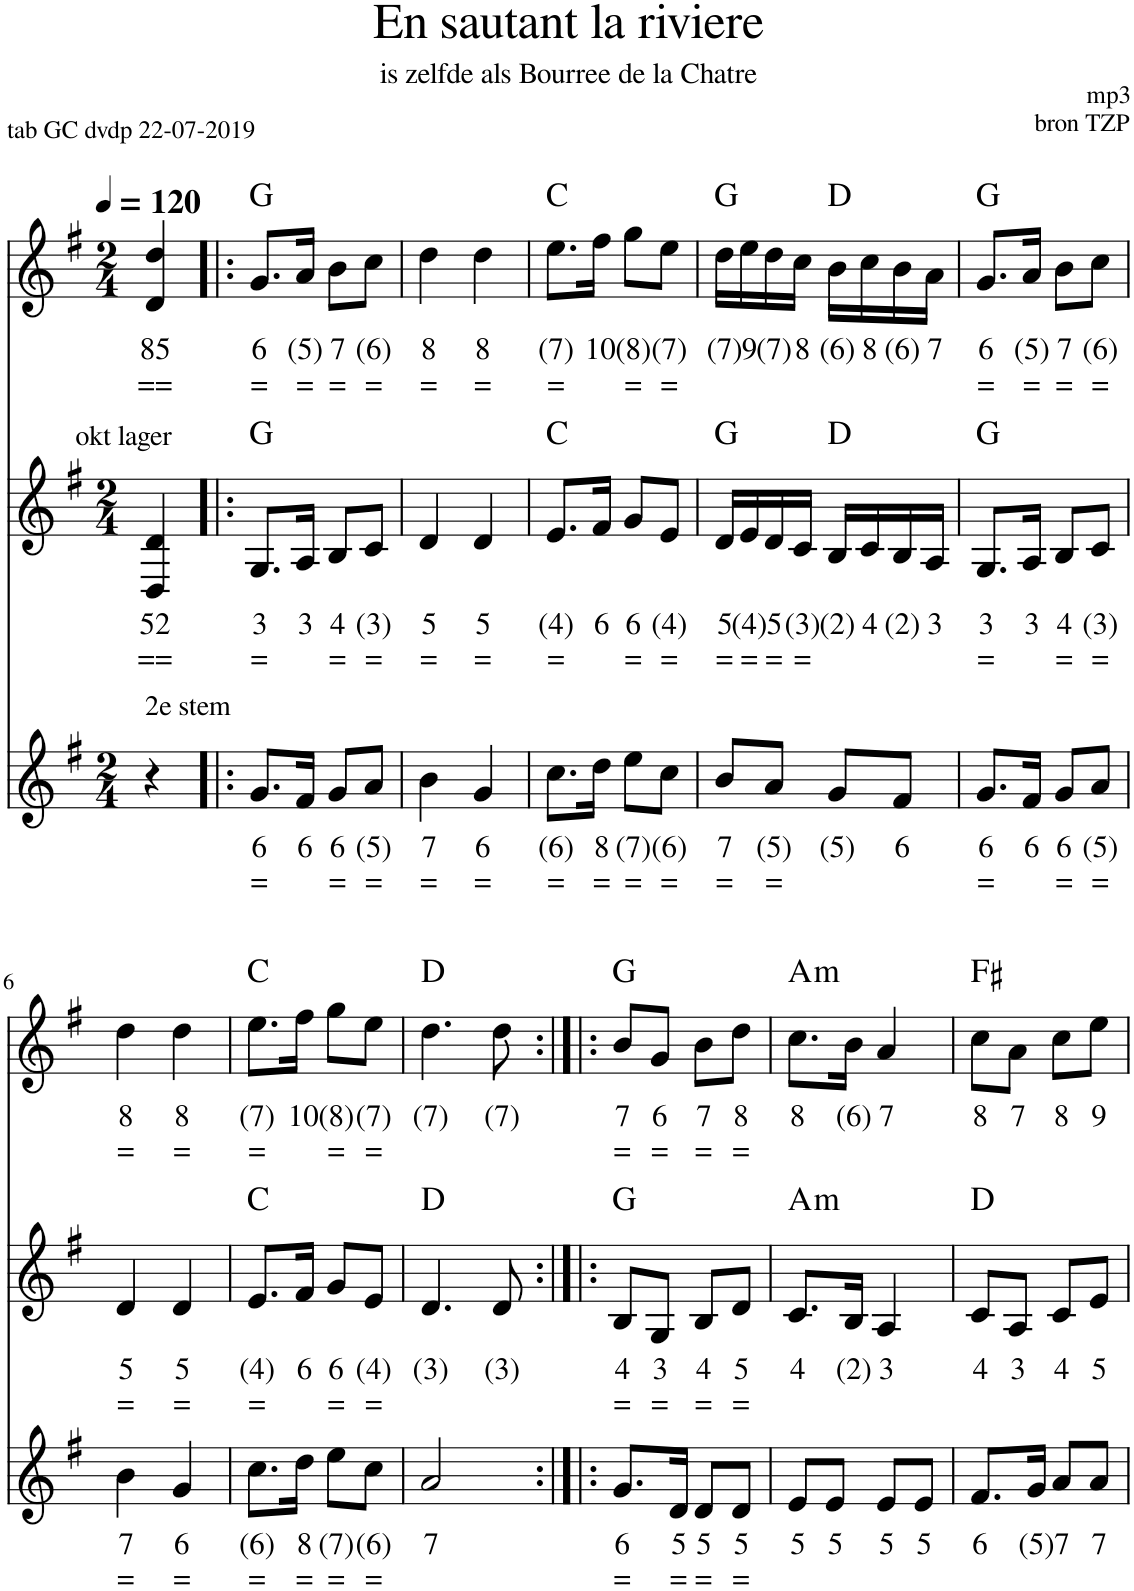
**kern	**text	**text	**kern	**text	**text	**harte	**kern	**text	**text	**harte
*part3	*part3	*part3	*part2	*part2	*part2	*part2	*part1	*part1	*part1	*part1
*staff3	*staff3	*staff3	*staff2	*staff2	*staff2	*	*staff1	*staff1	*staff1	*
*I"Stem	*	*	*I"Stem	*	*	*	*I"Accordeon, Melody	*	*	*
*	*	*	*	*	*	*	*I'Acc	*	*	*
*clefG2	*	*	*clefG2	*	*	*	*clefG2	*	*	*
*k[f#]	*	*	*k[f#]	*	*	*	*k[f#]	*	*	*
*M2/4	*	*	*M2/4	*	*	*	*M2/4	*	*	*
*MM120	*	*	*MM120	*	*	*	*MM120	*	*	*
=	=	=	=	=	=	=	=	=	=	=
!	!	!	!LO:TX:a:t=okt lager	!	!	!	!	!	!	!
!LO:TX:a:t=2e stem	!	!	!	!	!	!	!	!	!	!
!	!	!	!	!LO:LY:b	!LO:LY:b	!	!	!LO:LY:b	!LO:LY:b	!
4r	.	.	4D/ 4d/	52	==	.	4d/ 4dd/	85	==	.
=1!|:	=1!|:	=1!|:	=1!|:	=1!|:	=1!|:	=1!|:	=1!|:	=1!|:	=1!|:	=1!|:
!	!LO:LY:b	!LO:LY:b	!	!LO:LY:b	!LO:LY:b	!	!	!LO:LY:b	!LO:LY:b	!
8.g/L	6	=	8.G/L	3	=	G:maj	8.g/L	6	=	G:maj
!	!LO:LY:b	!	!	!LO:LY:b	!	!	!	!LO:LY:b	!LO:LY:b	!
16f#/Jk	6	.	16A/Jk	3	.	.	16a/Jk	(5)	=	.
!	!LO:LY:b	!LO:LY:b	!	!LO:LY:b	!LO:LY:b	!	!	!LO:LY:b	!LO:LY:b	!
8g/L	6	=	8B/L	4	=	.	8b\L	7	=	.
!	!LO:LY:b	!LO:LY:b	!	!LO:LY:b	!LO:LY:b	!	!	!LO:LY:b	!LO:LY:b	!
8a/J	(5)	=	8c/J	(3)	=	.	8cc\J	(6)	=	.
=2	=2	=2	=2	=2	=2	=2	=2	=2	=2	=2
!	!LO:LY:b	!LO:LY:b	!	!LO:LY:b	!LO:LY:b	!	!	!LO:LY:b	!LO:LY:b	!
4b\	7	=	4d/	5	=	.	4dd\	8	=	.
!	!LO:LY:b	!LO:LY:b	!	!LO:LY:b	!LO:LY:b	!	!	!LO:LY:b	!LO:LY:b	!
4g/	6	=	4d/	5	=	.	4dd\	8	=	.
=3	=3	=3	=3	=3	=3	=3	=3	=3	=3	=3
!	!LO:LY:b	!LO:LY:b	!	!LO:LY:b	!LO:LY:b	!	!	!LO:LY:b	!LO:LY:b	!
8.cc\L	(6)	=	8.e/L	(4)	=	C:maj	8.ee\L	(7)	=	C:maj
!	!LO:LY:b	!LO:LY:b	!	!LO:LY:b	!	!	!	!LO:LY:b	!	!
16dd\Jk	8	=	16f#/Jk	6	.	.	16ff#\Jk	10	.	.
!	!LO:LY:b	!LO:LY:b	!	!LO:LY:b	!LO:LY:b	!	!	!LO:LY:b	!LO:LY:b	!
8ee\L	(7)	=	8g/L	6	=	.	8gg\L	(8)	=	.
!	!LO:LY:b	!LO:LY:b	!	!LO:LY:b	!LO:LY:b	!	!	!LO:LY:b	!LO:LY:b	!
8cc\J	(6)	=	8e/J	(4)	=	.	8ee\J	(7)	=	.
=4	=4	=4	=4	=4	=4	=4	=4	=4	=4	=4
!	!LO:LY:b	!LO:LY:b	!	!LO:LY:b	!LO:LY:b	!	!	!LO:LY:b	!	!
8b/L	7	=	16d/LL	5	=	G:maj	16dd\LL	(7)	.	G:maj
!	!	!	!	!LO:LY:b	!LO:LY:b	!	!	!LO:LY:b	!	!
.	.	.	16e/	(4)	=	.	16ee\	9	.	.
!	!LO:LY:b	!LO:LY:b	!	!LO:LY:b	!LO:LY:b	!	!	!LO:LY:b	!	!
8a/J	(5)	=	16d/	5	=	.	16dd\	(7)	.	.
!	!	!	!	!LO:LY:b	!LO:LY:b	!	!	!LO:LY:b	!	!
.	.	.	16c/JJ	(3)	=	.	16cc\JJ	8	.	.
!	!LO:LY:b	!	!	!LO:LY:b	!	!	!	!LO:LY:b	!	!
8g/L	(5)	.	16B/LL	(2)	.	D:maj	16b\LL	(6)	.	D:maj
!	!	!	!	!LO:LY:b	!	!	!	!LO:LY:b	!	!
.	.	.	16c/	4	.	.	16cc\	8	.	.
!	!LO:LY:b	!	!	!LO:LY:b	!	!	!	!LO:LY:b	!	!
8f#/J	6	.	16B/	(2)	.	.	16b\	(6)	.	.
!	!	!	!	!LO:LY:b	!	!	!	!LO:LY:b	!	!
.	.	.	16A/JJ	3	.	.	16a\JJ	7	.	.
=5	=5	=5	=5	=5	=5	=5	=5	=5	=5	=5
!	!LO:LY:b	!LO:LY:b	!	!LO:LY:b	!LO:LY:b	!	!	!LO:LY:b	!LO:LY:b	!
8.g/L	6	=	8.G/L	3	=	G:maj	8.g/L	6	=	G:maj
!	!LO:LY:b	!	!	!LO:LY:b	!	!	!	!LO:LY:b	!LO:LY:b	!
16f#/Jk	6	.	16A/Jk	3	.	.	16a/Jk	(5)	=	.
!	!LO:LY:b	!LO:LY:b	!	!LO:LY:b	!LO:LY:b	!	!	!LO:LY:b	!LO:LY:b	!
8g/L	6	=	8B/L	4	=	.	8b\L	7	=	.
!	!LO:LY:b	!LO:LY:b	!	!LO:LY:b	!LO:LY:b	!	!	!LO:LY:b	!LO:LY:b	!
8a/J	(5)	=	8c/J	(3)	=	.	8cc\J	(6)	=	.
!!LO:LB:g=z
=6	=6	=6	=6	=6	=6	=6	=6	=6	=6	=6
!	!LO:LY:b	!LO:LY:b	!	!LO:LY:b	!LO:LY:b	!	!	!LO:LY:b	!LO:LY:b	!
4b\	7	=	4d/	5	=	.	4dd\	8	=	.
!	!LO:LY:b	!LO:LY:b	!	!LO:LY:b	!LO:LY:b	!	!	!LO:LY:b	!LO:LY:b	!
4g/	6	=	4d/	5	=	.	4dd\	8	=	.
=7	=7	=7	=7	=7	=7	=7	=7	=7	=7	=7
!	!LO:LY:b	!LO:LY:b	!	!LO:LY:b	!LO:LY:b	!	!	!LO:LY:b	!LO:LY:b	!
8.cc\L	(6)	=	8.e/L	(4)	=	C:maj	8.ee\L	(7)	=	C:maj
!	!LO:LY:b	!LO:LY:b	!	!LO:LY:b	!	!	!	!LO:LY:b	!	!
16dd\Jk	8	=	16f#/Jk	6	.	.	16ff#\Jk	10	.	.
!	!LO:LY:b	!LO:LY:b	!	!LO:LY:b	!LO:LY:b	!	!	!LO:LY:b	!LO:LY:b	!
8ee\L	(7)	=	8g/L	6	=	.	8gg\L	(8)	=	.
!	!LO:LY:b	!LO:LY:b	!	!LO:LY:b	!LO:LY:b	!	!	!LO:LY:b	!LO:LY:b	!
8cc\J	(6)	=	8e/J	(4)	=	.	8ee\J	(7)	=	.
=8	=8	=8	=8	=8	=8	=8	=8	=8	=8	=8
!	!LO:LY:b	!	!	!LO:LY:b	!	!	!	!LO:LY:b	!	!
2a/	7	.	4.d/	(3)	.	D:maj	4.dd\	(7)	.	D:maj
!	!	!	!	!LO:LY:b	!	!	!	!LO:LY:b	!	!
.	.	.	8d/	(3)	.	.	8dd\	(7)	.	.
=9:|!|:	=9:|!|:	=9:|!|:	=9:|!|:	=9:|!|:	=9:|!|:	=9:|!|:	=9:|!|:	=9:|!|:	=9:|!|:	=9:|!|:
!	!LO:LY:b	!LO:LY:b	!	!LO:LY:b	!LO:LY:b	!	!	!LO:LY:b	!LO:LY:b	!
8.g/L	6	=	8B/L	4	=	G:maj	8b/L	7	=	G:maj
!	!	!	!	!LO:LY:b	!LO:LY:b	!	!	!LO:LY:b	!LO:LY:b	!
.	.	.	8G/J	3	=	.	8g/J	6	=	.
!	!LO:LY:b	!LO:LY:b	!	!	!	!	!	!	!	!
16d/Jk	5	=	.	.	.	.	.	.	.	.
!	!LO:LY:b	!LO:LY:b	!	!LO:LY:b	!LO:LY:b	!	!	!LO:LY:b	!LO:LY:b	!
8d/L	5	=	8B/L	4	=	.	8b\L	7	=	.
!	!LO:LY:b	!LO:LY:b	!	!LO:LY:b	!LO:LY:b	!	!	!LO:LY:b	!LO:LY:b	!
8d/J	5	=	8d/J	5	=	.	8dd\J	8	=	.
=10	=10	=10	=10	=10	=10	=10	=10	=10	=10	=10
!	!LO:LY:b	!	!	!LO:LY:b	!	!LO:H:kt=m	!	!LO:LY:b	!	!LO:H:kt=m
8e/L	5	.	8.c/L	4	.	A:min	8.cc\L	8	.	A:min
!	!LO:LY:b	!	!	!	!	!	!	!	!	!
8e/J	5	.	.	.	.	.	.	.	.	.
!	!	!	!	!LO:LY:b	!	!	!	!LO:LY:b	!	!
.	.	.	16B/Jk	(2)	.	.	16b\Jk	(6)	.	.
!	!LO:LY:b	!	!	!LO:LY:b	!	!	!	!LO:LY:b	!	!
8e/L	5	.	4A/	3	.	.	4a/	7	.	.
!	!LO:LY:b	!	!	!	!	!	!	!	!	!
8e/J	5	.	.	.	.	.	.	.	.	.
=11	=11	=11	=11	=11	=11	=11	=11	=11	=11	=11
!	!LO:LY:b	!	!	!LO:LY:b	!	!	!	!LO:LY:b	!	!
8.f#/L	6	.	8c/L	4	.	D:maj	8cc\L	8	.	F#:maj
!	!	!	!	!LO:LY:b	!	!	!	!LO:LY:b	!	!
.	.	.	8A/J	3	.	.	8a\J	7	.	.
!	!LO:LY:b	!	!	!	!	!	!	!	!	!
16g/Jk	(5)	.	.	.	.	.	.	.	.	.
!	!LO:LY:b	!	!	!LO:LY:b	!	!	!	!LO:LY:b	!	!
8a/L	7	.	8c/L	4	.	.	8cc\L	8	.	.
!	!LO:LY:b	!	!	!LO:LY:b	!	!	!	!LO:LY:b	!	!
8a/J	7	.	8e/J	5	.	.	8ee\J	9	.	.
=	=	=	=	=	=	=	=	=	=	=
*-	*-	*-	*-	*-	*-	*-	*-	*-	*-	*-
